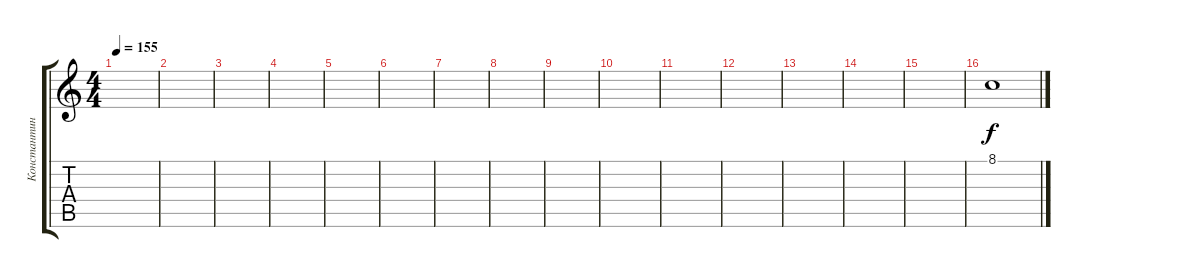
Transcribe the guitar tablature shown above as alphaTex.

\track ("Константин Бекрев (Roland juno DI)" "Константин") {instrument tubularbells}
\staff {score tabs}
\tuning (E4 B3 G3 D3 A2 E2) {hide}
\ts (4 4)
\tempo 155
\clef g2
\ks c
|
|
|
|
|
|
|
|
|
|
|
|
|
|
|
8.1.1
